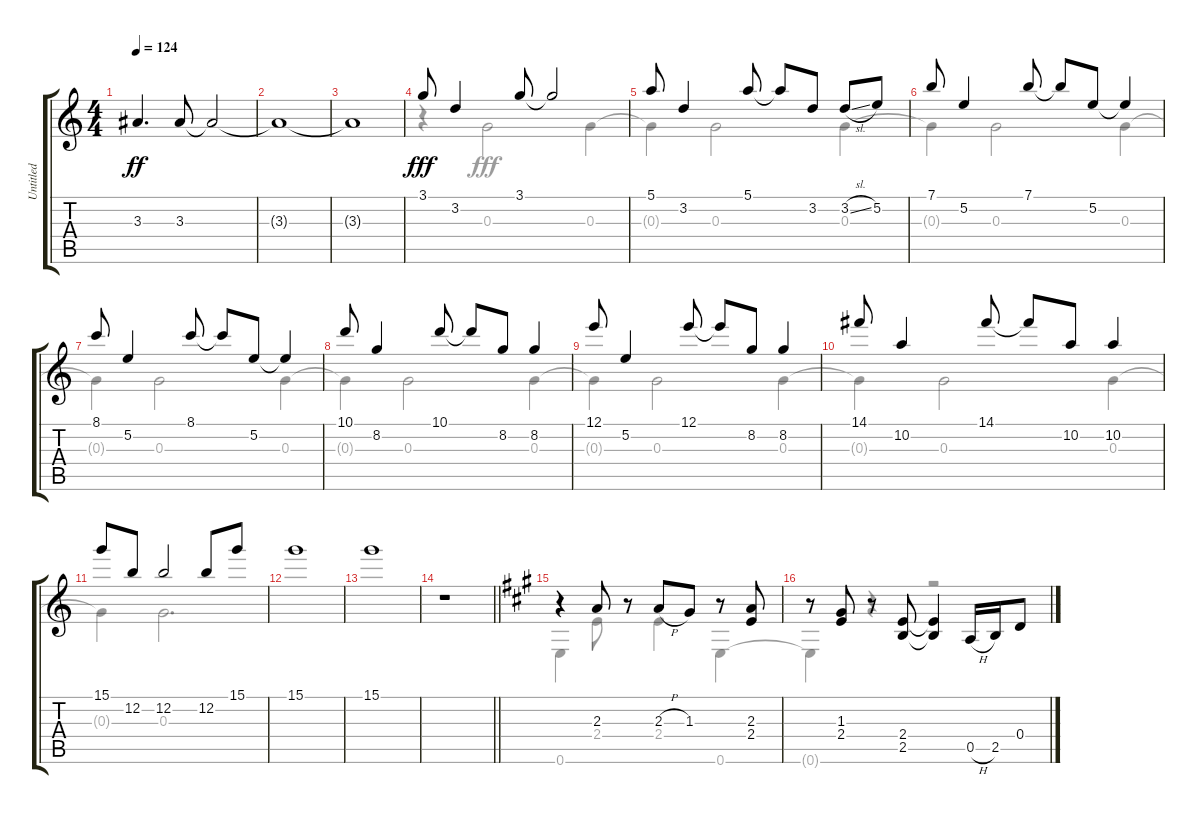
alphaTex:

\track ("Untitled" "Untitled") {instrument distortionguitar}
\staff {score tabs}
\tuning (E4 B3 G3 D3 A2 E2) {hide}
\voice
\ts (4 4)
\tempo 124
\clef g2
\ks c
3.3.4{d dy ff} 3.3.8 3.3{t}.2 |
3.3{t}.1 |
3.3{t}.1 |
3.1.8{dy fff} 3.2.4 3.1.8 3.1{t}.2 |
5.1.8 3.2.4 5.1.8 5.1{t}.8 3.2.8 3.2{sl}.8 5.2.8 |
7.1.8 5.2.4 7.1.8 7.1{t}.8 5.2.8 5.2{t}.4 |
8.1.8 5.2.4 8.1.8 8.1{t}.8 5.2.8 5.2{t}.4 |
10.1.8 8.2.4 10.1.8 10.1{t}.8 8.2.8 8.2.4 |
12.1.8 5.2.4 12.1.8 12.1{t}.8 8.2.8 8.2.4 |
14.1.8 10.2.4 14.1.8 14.1{t}.8 10.2.8 10.2.4 |
15.1.8 12.2.8 12.2.2 12.2.8 15.1.8 |
15.1.1 |
15.1.1 |
\barLineRight lightlight
r.1 |
\ks a
r.4 2.3.8 r.8 2.3{h}.8 1.3.8 r.8 (2.3 2.4).8 |
r.8 (1.3 2.4).8 r.8 (2.4 2.5).8 (2.4{t} 2.5{t}).4 0.5{h}.16 2.5.16 0.4.8
\voice
\clef g2
\ottava regular
\simile none
\ks c
|
|
|
r.4 0.3.2{dy fff} 0.3.4 |
0.3{t}.4 0.3.2 0.3.4 |
0.3{t}.4 0.3.2 0.3.4 |
0.3{t}.4 0.3.2 0.3.4 |
0.3{t}.4 0.3.2 0.3.4 |
0.3{t}.4 0.3.2 0.3.4 |
0.3{t}.4 0.3.2 0.3.4 |
0.3{t}.4 0.3.2{d} |
|
|
\barLineRight lightlight
|
\ks a
0.6.4 2.4.8 r.8 2.4.4 0.6.4 |
0.6{t}.4 r.4 r.2
